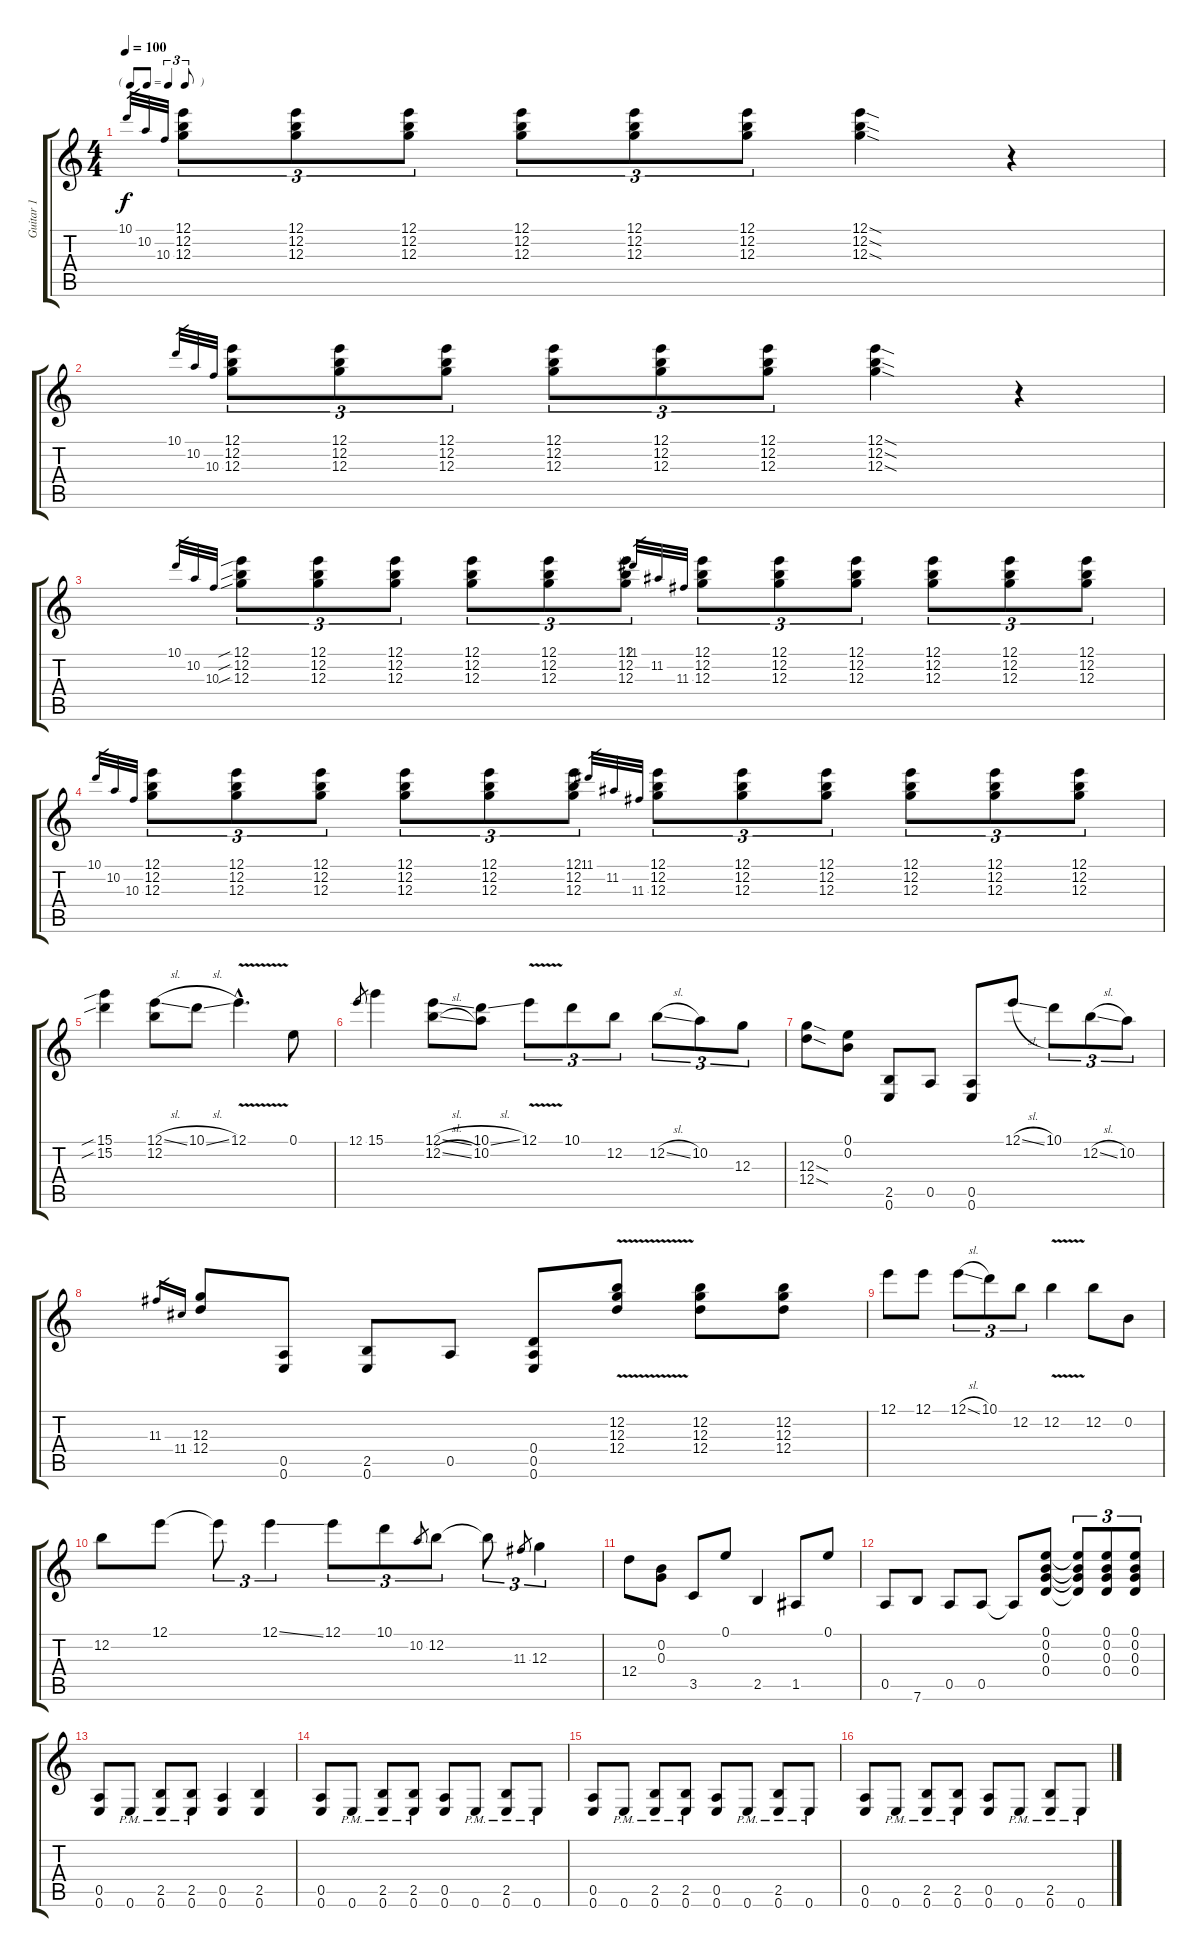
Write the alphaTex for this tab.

\track ("Guitar 1" "Guitar 1") {instrument distortionguitar}
\staff {score tabs}
\tuning (E4 B3 G3 D3 A2 E2) {hide}
\ts (4 4)
\tf triplet8th
\tempo 100
\clef g2
\ks c
10.1.32{gr dy f instrument distortionguitar} 10.2.32{gr} 10.3.32{gr} (12.1 12.2 12.3).8{tu (3 2)} (12.1 12.2 12.3).8{tu (3 2)} (12.1 12.2 12.3).8{tu (3 2)} (12.1 12.2 12.3).8{tu (3 2)} (12.1 12.2 12.3).8{tu (3 2)} (12.1 12.2 12.3).8{tu (3 2)} (12.1{sod} 12.2{sod} 12.3{sod}).4 r.4 |
10.1.32{gr} 10.2.32{gr} 10.3.32{gr} (12.1 12.2 12.3).8{tu (3 2)} (12.1 12.2 12.3).8{tu (3 2)} (12.1 12.2 12.3).8{tu (3 2)} (12.1 12.2 12.3).8{tu (3 2)} (12.1 12.2 12.3).8{tu (3 2)} (12.1 12.2 12.3).8{tu (3 2)} (12.1{sod} 12.2{sod} 12.3{sod}).4 r.4 |
10.1.32{gr} 10.2.32{gr} 10.3.32{gr} (12.1{sib} 12.2{sib} 12.3{sib}).8{tu (3 2)} (12.1 12.2 12.3).8{tu (3 2)} (12.1 12.2 12.3).8{tu (3 2)} (12.1 12.2 12.3).8{tu (3 2)} (12.1 12.2 12.3).8{tu (3 2)} (12.1 12.2 12.3).8{tu (3 2)} 11.1.32{gr} 11.2.32{gr} 11.3.32{gr} (12.1 12.2 12.3).8{tu (3 2)} (12.1 12.2 12.3).8{tu (3 2)} (12.1 12.2 12.3).8{tu (3 2)} (12.1 12.2 12.3).8{tu (3 2)} (12.1 12.2 12.3).8{tu (3 2)} (12.1 12.2 12.3).8{tu (3 2)} |
10.1.32{gr} 10.2.32{gr} 10.3.32{gr} (12.1 12.2 12.3).8{tu (3 2)} (12.1 12.2 12.3).8{tu (3 2)} (12.1 12.2 12.3).8{tu (3 2)} (12.1 12.2 12.3).8{tu (3 2)} (12.1 12.2 12.3).8{tu (3 2)} (12.1 12.2 12.3).8{tu (3 2)} 11.1.32{gr} 11.2.32{gr} 11.3.32{gr} (12.1 12.2 12.3).8{tu (3 2)} (12.1 12.2 12.3).8{tu (3 2)} (12.1 12.2 12.3).8{tu (3 2)} (12.1 12.2 12.3).8{tu (3 2)} (12.1 12.2 12.3).8{tu (3 2)} (12.1 12.2 12.3).8{tu (3 2)} |
(15.1{sib} 15.2{sib}).4 (12.1{sl} 12.2).8 10.1{sl}.8 12.1{v hac}.4{d} 0.1.8 |
12.1.8{gr} 15.1.4 (12.1{sl} 12.2{sl}).8 (10.1{sl} 10.2).8 12.1{v}.8{tu (3 2)} 10.1.8{tu (3 2)} 12.2.8{tu (3 2)} 12.2{sl}.8{tu (3 2)} 10.2.8{tu (3 2)} 12.3.8{tu (3 2)} |
(12.3{sod} 12.4{sod}).8 (0.1 0.2).8 (2.5 0.6).8 0.5.8 (0.5 0.6).8 12.1{sl}.8 10.1.8{tu (3 2)} 12.2{sl}.8{tu (3 2)} 10.2.8{tu (3 2)} |
11.3.16{gr} 11.4.16{gr} (12.3 12.4).8 (0.5 0.6).8 (2.5 0.6).8 0.5.8 (0.4 0.5 0.6).8 (12.2{v} 12.3 12.4).8 (12.2 12.3 12.4).8 (12.2 12.3 12.4).8 |
12.1.8 12.1.8 12.1{sl}.8{tu (3 2)} 10.1.8{tu (3 2)} 12.2.8{tu (3 2)} 12.2{v}.4 12.2.8 0.2.8 |
12.2.8 12.1.8 12.1{t}.8{tu (3 2)} 12.1{ss}.4{tu (3 2)} 12.1.8{tu (3 2)} 10.1.8{tu (3 2)} 10.2.8{gr} 12.2.8{tu (3 2)} 12.2{t}.8{tu (3 2)} 11.3.8{gr} 12.3.4{tu (3 2)} |
12.4.8 (0.2 0.3).8 3.5.8 0.1.8 2.5.4 1.5.8 0.1.8 |
0.5.8 7.6.8 0.5.8 0.5.8 0.5{t}.8 (0.1 0.2 0.3 0.4).8 (0.1{t} 0.2{t} 0.3{t} 0.4{t}).8{tu (3 2)} (0.1 0.2 0.3 0.4).8{tu (3 2)} (0.1 0.2 0.3 0.4).8{tu (3 2)} |
(0.5 0.6).8 0.6{pm}.8 (2.5{pm} 0.6).8 (2.5{pm} 0.6).8 (0.5 0.6).4 (2.5 0.6).4 |
(0.5 0.6).8 0.6{pm}.8 (2.5{pm} 0.6{pm}).8 (2.5{pm} 0.6{pm}).8 (0.5 0.6).8 0.6{pm}.8 (2.5{pm} 0.6{pm}).8 0.6{pm}.8 |
(0.5 0.6).8 0.6{pm}.8 (2.5{pm} 0.6{pm}).8 (2.5{pm} 0.6{pm}).8 (0.5 0.6).8 0.6{pm}.8 (2.5{pm} 0.6{pm}).8 0.6{pm}.8 |
(0.5 0.6).8 0.6{pm}.8 (2.5{pm} 0.6{pm}).8 (2.5{pm} 0.6{pm}).8 (0.5 0.6).8 0.6{pm}.8 (2.5{pm} 0.6{pm}).8 0.6{pm}.8
